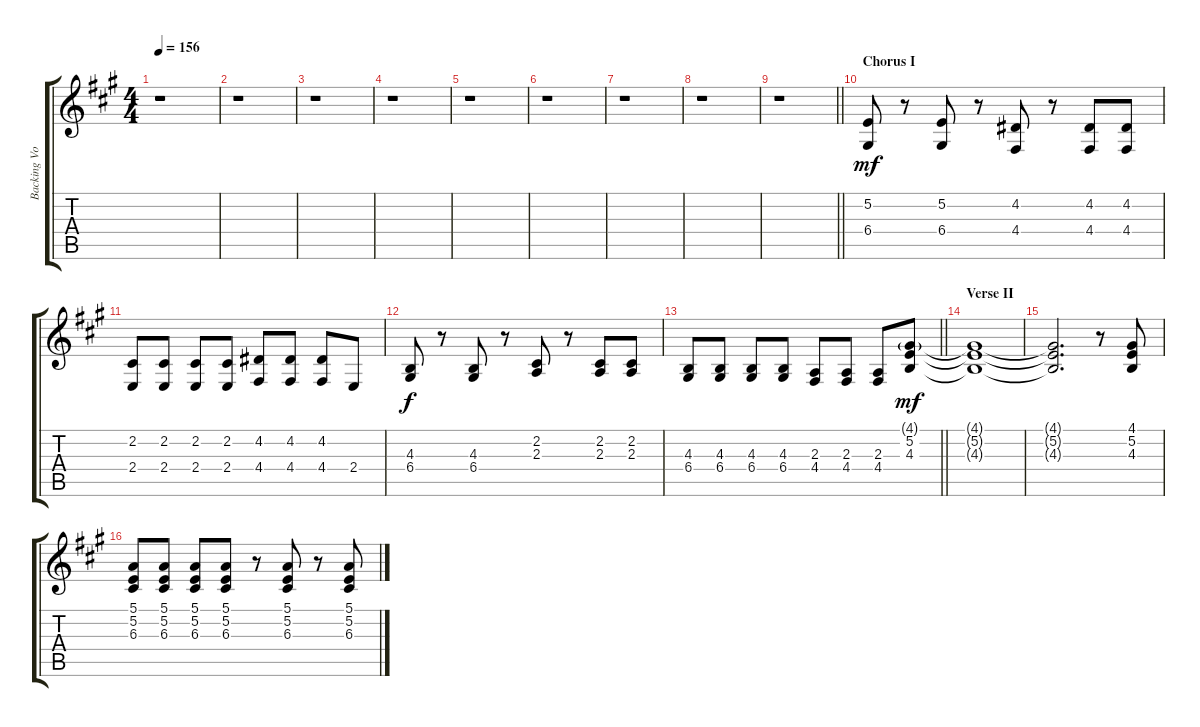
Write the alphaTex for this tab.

\track ("Backing Vocals" "Backing Vo") {instrument bassoon}
\staff {score tabs}
\tuning (E4 B3 G3 D3 A2 E2) {hide}
\ts (4 4)
\tempo 156
\clef g2
\ks a
r.1{dy mf} |
r.1 |
r.1 |
r.1 |
r.1 |
r.1 |
r.1 |
r.1 |
\barLineRight lightlight
r.1 |
\section ("" "Chorus I")
(5.2 6.4).8 r.8 (5.2 6.4).8 r.8 (4.2 4.4).8 r.8 (4.2 4.4).8 (4.2 4.4).8 |
(2.2 2.4).8 (2.2 2.4).8 (2.2 2.4).8 (2.2 2.4).8 (4.2 4.4).8 (4.2 4.4).8 (4.2 4.4).8 2.4.8 |
(4.3 6.4).8{dy f} r.8 (4.3 6.4).8 r.8 (2.2 2.3).8 r.8 (2.2 2.3).8 (2.2 2.3).8 |
\barLineRight lightlight
(4.3 6.4).8 (4.3 6.4).8 (4.3 6.4).8 (4.3 6.4).8 (2.3 4.4).8 (2.3 4.4).8 (2.3 4.4).8 (4.1{g} 5.2 4.3).8{dy mf} |
\section ("" "Verse II")
(4.1{t} 5.2{t} 4.3{t}).1 |
(4.1{t} 5.2{t} 4.3{t}).2{d} r.8 (4.1 5.2 4.3).8 |
(5.1 5.2 6.3).8 (5.1 5.2 6.3).8 (5.1 5.2 6.3).8 (5.1 5.2 6.3).8 r.8 (5.1 5.2 6.3).8 r.8 (5.1 5.2 6.3).8
